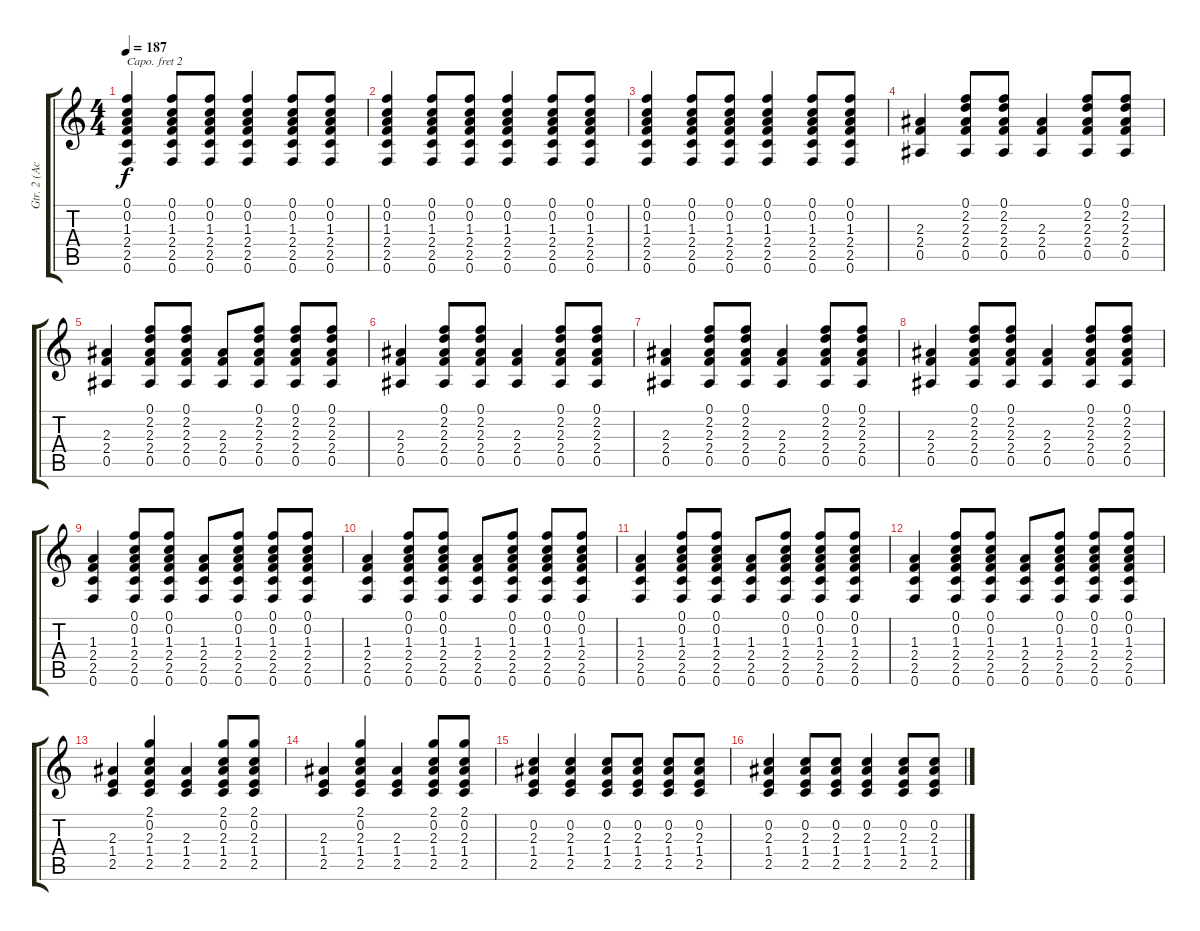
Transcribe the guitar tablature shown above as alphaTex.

\track ("Gtr. 2 (Acoustic)" "Gtr. 2 (Ac") {instrument acousticguitarnylon}
\staff {score tabs}
\capo 2
\tuning (Eb4 Bb3 Gb3 Db3 Ab2 Eb2) {hide}
\ts (4 4)
\tempo 187
\clef g2
\ks c
(0.1 0.2 1.3 2.4 2.5 0.6).4{dy f} (0.1 0.2 1.3 2.4 2.5 0.6).8 (0.1 0.2 1.3 2.4 2.5 0.6).8 (0.1 0.2 1.3 2.4 2.5 0.6).4 (0.1 0.2 1.3 2.4 2.5 0.6).8 (0.1 0.2 1.3 2.4 2.5 0.6).8 |
(0.1 0.2 1.3 2.4 2.5 0.6).4 (0.1 0.2 1.3 2.4 2.5 0.6).8 (0.1 0.2 1.3 2.4 2.5 0.6).8 (0.1 0.2 1.3 2.4 2.5 0.6).4 (0.1 0.2 1.3 2.4 2.5 0.6).8 (0.1 0.2 1.3 2.4 2.5 0.6).8 |
(0.1 0.2 1.3 2.4 2.5 0.6).4 (0.1 0.2 1.3 2.4 2.5 0.6).8 (0.1 0.2 1.3 2.4 2.5 0.6).8 (0.1 0.2 1.3 2.4 2.5 0.6).4 (0.1 0.2 1.3 2.4 2.5 0.6).8 (0.1 0.2 1.3 2.4 2.5 0.6).8 |
(2.3 2.4 0.5).4 (0.1 2.2 2.3 2.4 0.5).8 (0.1 2.2 2.3 2.4 0.5).8 (2.3 2.4 0.5).4 (0.1 2.2 2.3 2.4 0.5).8 (0.1 2.2 2.3 2.4 0.5).8 |
(2.3 2.4 0.5).4 (0.1 2.2 2.3 2.4 0.5).8 (0.1 2.2 2.3 2.4 0.5).8 (2.3 2.4 0.5).8 (0.1 2.2 2.3 2.4 0.5).8 (0.1 2.2 2.3 2.4 0.5).8 (0.1 2.2 2.3 2.4 0.5).8 |
(2.3 2.4 0.5).4 (0.1 2.2 2.3 2.4 0.5).8 (0.1 2.2 2.3 2.4 0.5).8 (2.3 2.4 0.5).4 (0.1 2.2 2.3 2.4 0.5).8 (0.1 2.2 2.3 2.4 0.5).8 |
(2.3 2.4 0.5).4 (0.1 2.2 2.3 2.4 0.5).8 (0.1 2.2 2.3 2.4 0.5).8 (2.3 2.4 0.5).4 (0.1 2.2 2.3 2.4 0.5).8 (0.1 2.2 2.3 2.4 0.5).8 |
(2.3 2.4 0.5).4 (0.1 2.2 2.3 2.4 0.5).8 (0.1 2.2 2.3 2.4 0.5).8 (2.3 2.4 0.5).4 (0.1 2.2 2.3 2.4 0.5).8 (0.1 2.2 2.3 2.4 0.5).8 |
(1.3 2.4 2.5 0.6).4 (0.1 0.2 1.3 2.4 2.5 0.6).8 (0.1 0.2 1.3 2.4 2.5 0.6).8 (1.3 2.4 2.5 0.6).8 (0.1 0.2 1.3 2.4 2.5 0.6).8 (0.1 0.2 1.3 2.4 2.5 0.6).8 (0.1 0.2 1.3 2.4 2.5 0.6).8 |
(1.3 2.4 2.5 0.6).4 (0.1 0.2 1.3 2.4 2.5 0.6).8 (0.1 0.2 1.3 2.4 2.5 0.6).8 (1.3 2.4 2.5 0.6).8 (0.1 0.2 1.3 2.4 2.5 0.6).8 (0.1 0.2 1.3 2.4 2.5 0.6).8 (0.1 0.2 1.3 2.4 2.5 0.6).8 |
(1.3 2.4 2.5 0.6).4 (0.1 0.2 1.3 2.4 2.5 0.6).8 (0.1 0.2 1.3 2.4 2.5 0.6).8 (1.3 2.4 2.5 0.6).8 (0.1 0.2 1.3 2.4 2.5 0.6).8 (0.1 0.2 1.3 2.4 2.5 0.6).8 (0.1 0.2 1.3 2.4 2.5 0.6).8 |
(1.3 2.4 2.5 0.6).4 (0.1 0.2 1.3 2.4 2.5 0.6).8 (0.1 0.2 1.3 2.4 2.5 0.6).8 (1.3 2.4 2.5 0.6).8 (0.1 0.2 1.3 2.4 2.5 0.6).8 (0.1 0.2 1.3 2.4 2.5 0.6).8 (0.1 0.2 1.3 2.4 2.5 0.6).8 |
(2.3 1.4 2.5).4 (2.1 0.2 2.3 1.4 2.5).4 (2.3 1.4 2.5).4 (2.1 0.2 2.3 1.4 2.5).8 (2.1 0.2 2.3 1.4 2.5).8 |
(2.3 1.4 2.5).4 (2.1 0.2 2.3 1.4 2.5).4 (2.3 1.4 2.5).4 (2.1 0.2 2.3 1.4 2.5).8 (2.1 0.2 2.3 1.4 2.5).8 |
(0.2 2.3 1.4 2.5).4 (0.2 2.3 1.4 2.5).4 (0.2 2.3 1.4 2.5).8 (0.2 2.3 1.4 2.5).8 (0.2 2.3 1.4 2.5).8 (0.2 2.3 1.4 2.5).8 |
(0.2 2.3 1.4 2.5).4 (0.2 2.3 1.4 2.5).8 (0.2 2.3 1.4 2.5).8 (0.2 2.3 1.4 2.5).4 (0.2 2.3 1.4 2.5).8 (0.2 2.3 1.4 2.5).8
